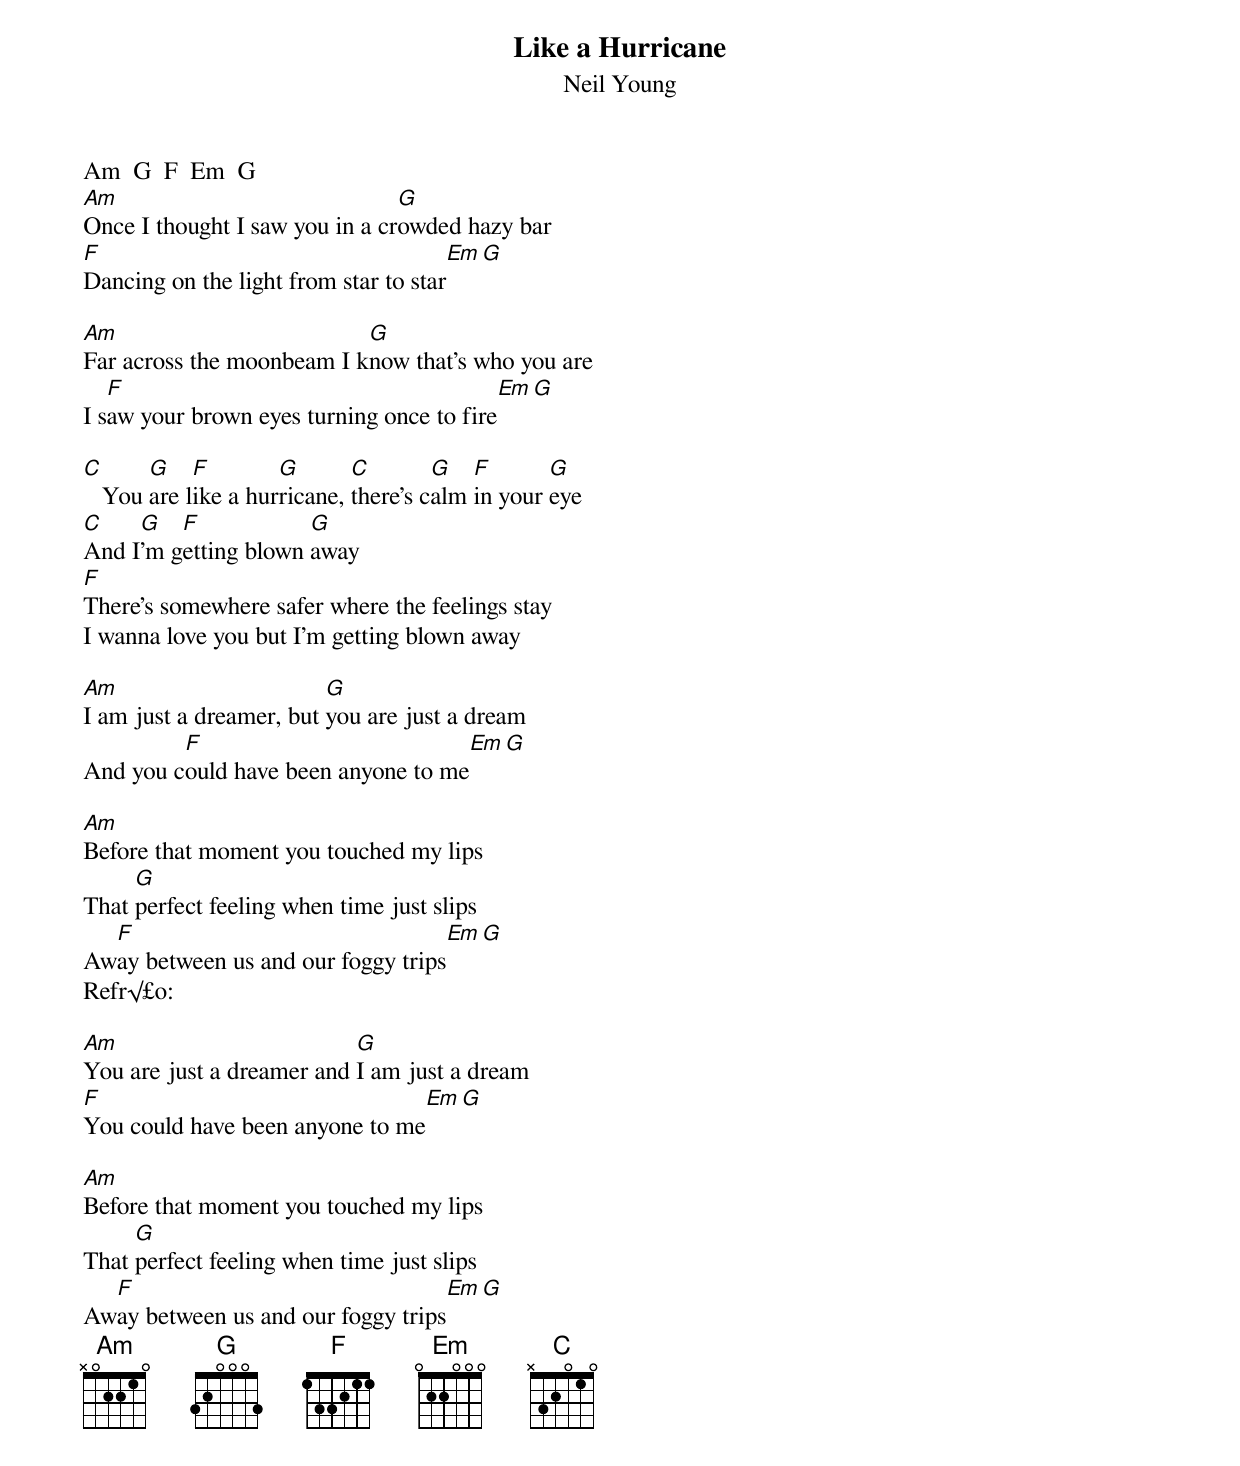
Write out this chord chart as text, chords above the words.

Like a Hurricane
Neil Young

Am  G  F  Em  G
Am                              G
Once I thought I saw you in a crowded hazy bar
F                                     Em  G
Dancing on the light from star to star

Am                         G
Far across the moonbeam I know that's who you are
   F                                      Em  G
I saw your brown eyes turning once to fire

C      G    F        G       C        G   F       G
   You are like a hurricane, there's calm in your eye
C    G   F            G
And I'm getting blown away
F
There's somewhere safer where the feelings stay
I wanna love you but I'm getting blown away

Am                       G
I am just a dreamer, but you are just a dream
         F                          Em  G
And you could have been anyone to me

Am
Before that moment you touched my lips
     G
That perfect feeling when time just slips
  F                                Em  G
Away between us and our foggy trips
Refr√£o:

Am                         G
You are just a dreamer and I am just a dream
F                               Em G
You could have been anyone to me

Am
Before that moment you touched my lips
     G
That perfect feeling when time just slips
  F                                 Em  G
Away between us and our foggy trips
